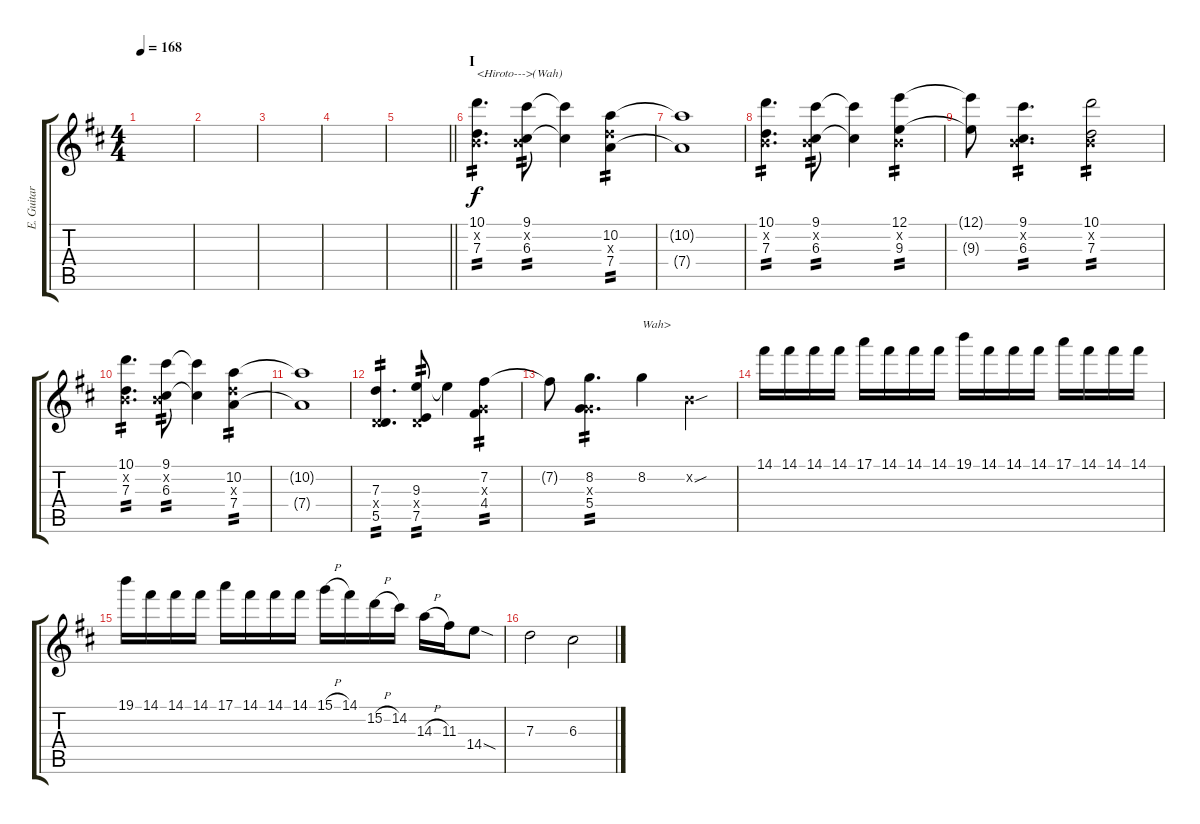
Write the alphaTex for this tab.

\track ("E. Guitar III" "E. Guitar ") {instrument overdrivenguitar}
\staff {score tabs}
\tuning (E4 B3 G3 D3 A2 E2) {hide}
\ts (4 4)
\tempo 168
\clef g2
\ks d
|
|
|
|
\barLineRight lightlight
|
\section ("" "I")
(10.1 0.2{x} 7.3).4{d txt "<Hiroto--->(Wah)" tp 2} (9.1 0.2{x} 6.3).8{tp 2} (9.1{t} 6.3{t}).4 (10.2 7.3{x} 7.4).4{tp 2} |
(10.2{t} 7.4{t}).1 |
(10.1 0.2{x} 7.3).4{d tp 2} (9.1 0.2{x} 6.3).8{tp 2} (9.1{t} 6.3{t}).4 (12.1 0.2{x} 9.3).4{tp 2} |
(12.1{t} 9.3{t}).8 (9.1 0.2{x} 6.3).4{d tp 2} (10.1 0.2{x} 7.3).2{tp 2} |
(10.1 0.2{x} 7.3).4{d tp 2} (9.1 0.2{x} 6.3).8{tp 2} (9.1{t} 6.3{t}).4 (10.2 7.3{x} 7.4).4{tp 2} |
(10.2{t} 7.4{t}).1 |
(7.3 0.4{x} 5.5).4{d tp 2} (9.3 0.4{x} 7.5).8{tp 2} 9.3{t}.4 (7.2 0.3{x} 4.4).4{tp 2} |
7.2{t}.8 (8.2 0.3{x} 5.4).4{d tp 2} 8.2.4{txt "Wah>"} 0.2{sou x}.4 |
14.1.16 14.1.16 14.1.16 14.1.16 17.1.16 14.1.16 14.1.16 14.1.16 19.1.16 14.1.16 14.1.16 14.1.16 17.1.16 14.1.16 14.1.16 14.1.16 |
19.1.16 14.1.16 14.1.16 14.1.16 17.1.16 14.1.16 14.1.16 14.1.16 15.1{h}.16 14.1.16 15.2{h}.16 14.2.16 14.3{h}.16 11.3.16 14.4{sod}.8 |
7.3.2 6.3.2
